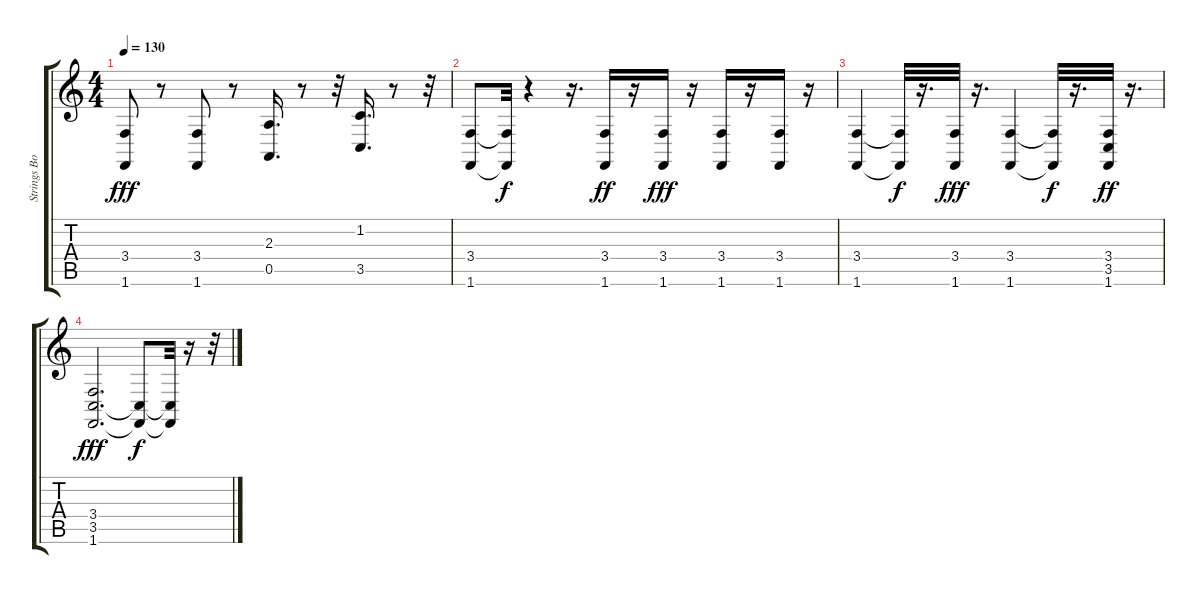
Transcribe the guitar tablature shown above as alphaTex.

\track ("Strings Bottom      " "Strings Bo") {instrument synthstrings2}
\staff {score tabs}
\tuning (E4 B3 G3 D3 A2 E2) {hide}
\ts (4 4)
\tempo 130
\clef g2
\ks c
(3.4 1.6).8{dy fff} r.8 (3.4 1.6).8 r.8 (2.3 0.5).16{d} r.8 r.32 (1.2 3.5).16{d} r.8 r.32 |
(3.4 1.6).8 (3.4{t} 1.6{t}).32{dy f} r.4 r.16{d} (3.4 1.6).16{dy ff} r.16 (3.4 1.6).16{dy fff} r.16 (3.4 1.6).16 r.16 (3.4 1.6).16 r.16 |
(3.4 1.6).4 (3.4{t} 1.6{t}).32{dy f} r.16{d} (3.4 1.6).32{dy fff} r.16{d} (3.4 1.6).4 (3.4{t} 1.6{t}).32{dy f} r.16{d} (3.4 3.5 1.6).32{dy ff} r.16{d} |
(3.4 3.5 1.6).2{d dy fff} (3.5{t} 1.6{t}).8{dy f} (3.5{t} 1.6{t}).32 r.16 r.32
